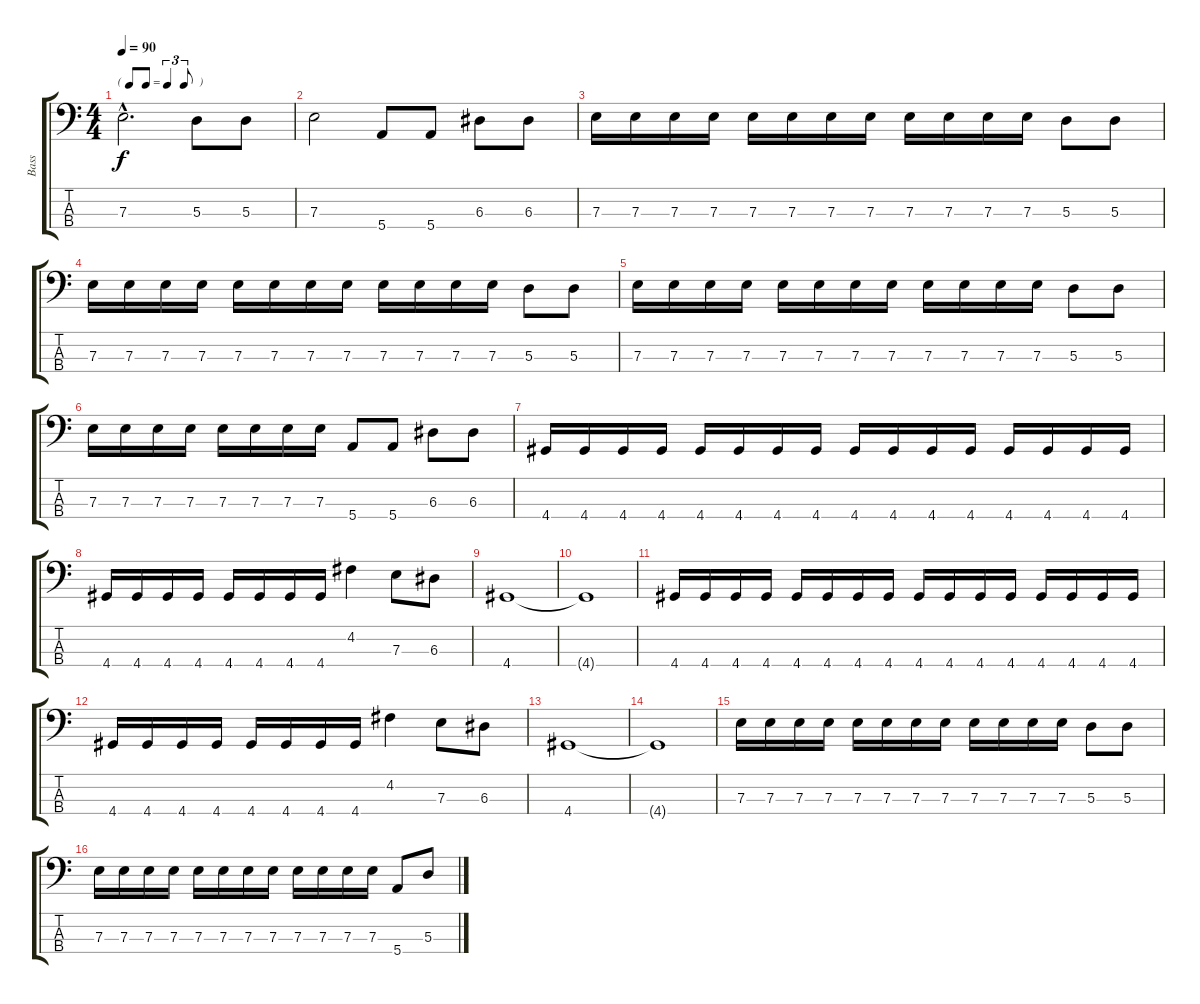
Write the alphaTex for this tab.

\track ("Bass" "Bass") {instrument electricbassfinger}
\staff {score tabs}
\tuning (G2 D2 A1 E1) {hide}
\ts (4 4)
\tf triplet8th
\tempo 90
\clef f4
\ks c
7.3{hac}.2{d dy f} 5.3.8 5.3.8 |
7.3.2 5.4.8 5.4.8 6.3.8 6.3.8 |
7.3.16 7.3.16 7.3.16 7.3.16 7.3.16 7.3.16 7.3.16 7.3.16 7.3.16 7.3.16 7.3.16 7.3.16 5.3.8 5.3.8 |
7.3.16 7.3.16 7.3.16 7.3.16 7.3.16 7.3.16 7.3.16 7.3.16 7.3.16 7.3.16 7.3.16 7.3.16 5.3.8 5.3.8 |
7.3.16 7.3.16 7.3.16 7.3.16 7.3.16 7.3.16 7.3.16 7.3.16 7.3.16 7.3.16 7.3.16 7.3.16 5.3.8 5.3.8 |
7.3.16 7.3.16 7.3.16 7.3.16 7.3.16 7.3.16 7.3.16 7.3.16 5.4.8 5.4.8 6.3.8 6.3.8 |
4.4.16 4.4.16 4.4.16 4.4.16 4.4.16 4.4.16 4.4.16 4.4.16 4.4.16 4.4.16 4.4.16 4.4.16 4.4.16 4.4.16 4.4.16 4.4.16 |
4.4.16 4.4.16 4.4.16 4.4.16 4.4.16 4.4.16 4.4.16 4.4.16 4.2.4 7.3.8 6.3.8 |
4.4.1 |
4.4{t}.1 |
4.4.16 4.4.16 4.4.16 4.4.16 4.4.16 4.4.16 4.4.16 4.4.16 4.4.16 4.4.16 4.4.16 4.4.16 4.4.16 4.4.16 4.4.16 4.4.16 |
4.4.16 4.4.16 4.4.16 4.4.16 4.4.16 4.4.16 4.4.16 4.4.16 4.2.4 7.3.8 6.3.8 |
4.4.1 |
4.4{t}.1 |
7.3.16 7.3.16 7.3.16 7.3.16 7.3.16 7.3.16 7.3.16 7.3.16 7.3.16 7.3.16 7.3.16 7.3.16 5.3.8 5.3.8 |
7.3.16 7.3.16 7.3.16 7.3.16 7.3.16 7.3.16 7.3.16 7.3.16 7.3.16 7.3.16 7.3.16 7.3.16 5.4.8 5.3.8
